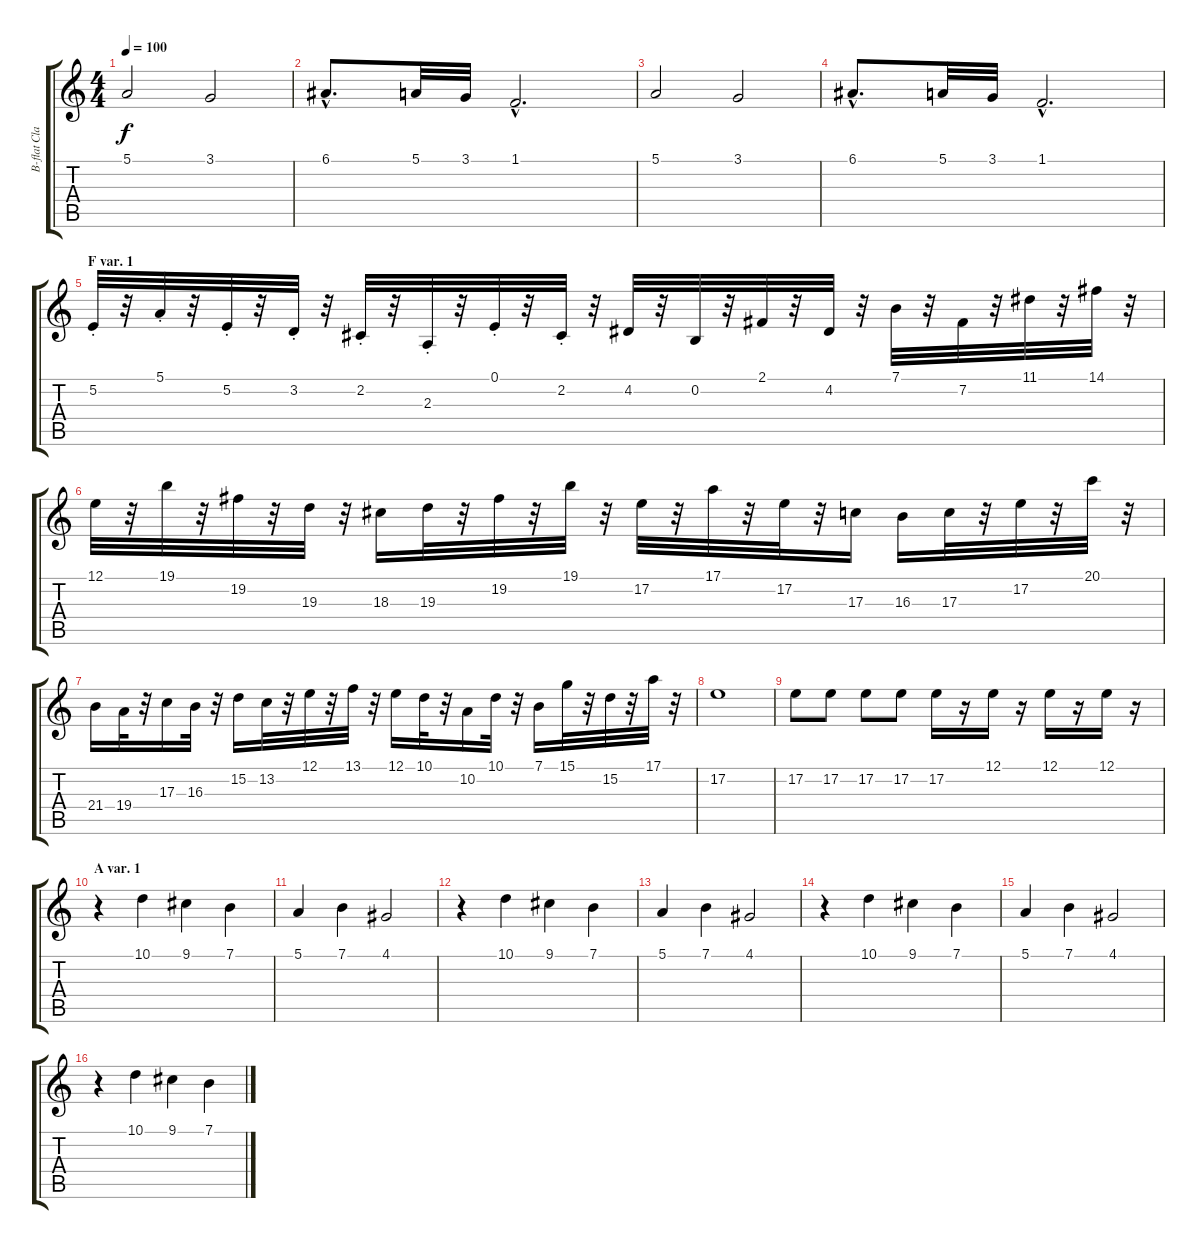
\track ("B-flat Clarinet" "B-flat Cla") {instrument clarinet}
\staff {score tabs}
\tuning (E4 B3 G3 D3 A2 E2) {hide}
\ts (4 4)
\tempo 100
\clef g2
\ks c
5.1.2{dy f} 3.1.2 |
6.1{hac}.8{d} 5.1.32 3.1.32 1.1{hac}.2{d} |
5.1.2 3.1.2 |
6.1{hac}.8{d} 5.1.32 3.1.32 1.1{hac}.2{d} |
\section ("" "F var. 1")
5.2{st}.32 r.32 5.1{st}.32 r.32 5.2{st}.32 r.32 3.2{st}.32 r.32 2.2{st}.32 r.32 2.3{st}.32 r.32 0.1{st}.32 r.32 2.2{st}.32 r.32 4.2.32 r.32 0.2.32 r.32 2.1.32 r.32 4.2.32 r.32 7.1.32 r.32 7.2.32 r.32 11.1.32 r.32 14.1.32 r.32 |
12.1.32 r.32 19.1.32 r.32 19.2.32 r.32 19.3.32 r.32 18.3.16 19.3.32 r.32 19.2.32 r.32 19.1.32 r.32 17.2.32 r.32 17.1.32 r.32 17.2.32 r.32 17.3.16 16.3.16 17.3.32 r.32 17.2.32 r.32 20.1.32 r.32 |
21.4.16 19.4.32 r.32 17.3.16 16.3.32 r.32 15.2.16 13.2.32 r.32 12.1.32 r.32 13.1.32 r.32 12.1.16 10.1.32 r.32 10.2.16 10.1.32 r.32 7.1.16 15.1.32 r.32 15.2.32 r.32 17.1.32 r.32 |
17.2.1 |
17.2.8 17.2.8 17.2.8 17.2.8 17.2.16 r.16 12.1.16 r.16 12.1.16 r.16 12.1.16 r.16 |
\section ("" "A var. 1")
r.4 10.1.4 9.1.4 7.1.4 |
5.1.4 7.1.4 4.1.2 |
r.4 10.1.4 9.1.4 7.1.4 |
5.1.4 7.1.4 4.1.2 |
r.4 10.1.4 9.1.4 7.1.4 |
5.1.4 7.1.4 4.1.2 |
r.4 10.1.4 9.1.4 7.1.4
